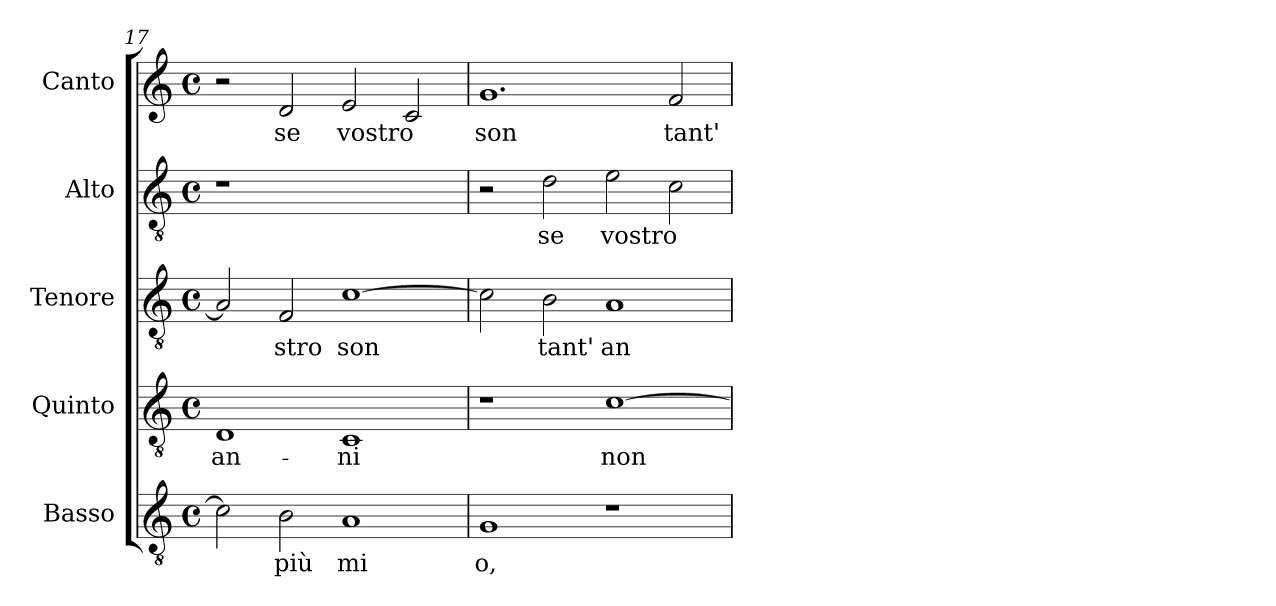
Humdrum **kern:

**kern	**text	**kern	**text	**kern	**text	**kern	**text	**kern	**text
*part5	*part5	*part4	*part4	*part3	*part3	*part2	*part2	*part1	*part1
*staff5	*staff5	*staff4	*staff4	*staff3	*staff3	*staff2	*staff2	*staff1	*staff1
*I"Basso	*	*I"Quinto	*	*I"Tenore	*	*I"Alto	*	*I"Canto	*
*I'B	*	*	*	*I'T	*	*I'A	*	*	*
*clefGv2	*	*clefGv2	*	*clefGv2	*	*clefGv2	*	*clefG2	*
*M4/4	*	*M4/4	*	*M4/4	*	*M4/4	*	*M4/4	*
*met(c)	*	*met(c)	*	*met(c)	*	*met(c)	*	*met(c)	*
=17	=17	=17	=17	=17	=17	=17	=17	=17	=17
!	!	!	!LO:LY:b	!	!	!	!	!	!
2c\]	.	1D	an-	2A/]	.	1r	.	2r	.
!	!LO:LY:b	!	!	!	!LO:LY:b	!	!	!	!LO:LY:b
2B\	più	.	.	2F/	stro	.	.	2d/	se
!	!LO:LY:b	!	!LO:LY:b	!	!LO:LY:b	!	!	!	!LO:LY:b
1A	mi	1C	-ni	[1c	son	1ryy	.	2e/	vostro
.	.	.	.	.	.	.	.	2c/	.
=18	=18	=18	=18	=18	=18	=18	=18	=18	=18
!	!LO:LY:b	!	!	!	!	!	!	!	!LO:LY:b
1G	o,	1r	.	2c\]	.	2r	.	1.g	son
!	!	!	!	!	!LO:LY:b	!	!LO:LY:b	!	!
.	.	.	.	2B\	tant'	2d\	se	.	.
!	!	!	!LO:LY:b	!	!LO:LY:b	!	!LO:LY:b	!	!
1r	.	[1c	non	1A	an	2e\	vostro	.	.
!	!	!	!	!	!	!	!	!	!LO:LY:b
.	.	.	.	.	.	2c\	.	2f/	tant'
=	=	=	=	=	=	=	=	=	=
*-	*-	*-	*-	*-	*-	*-	*-	*-	*-
